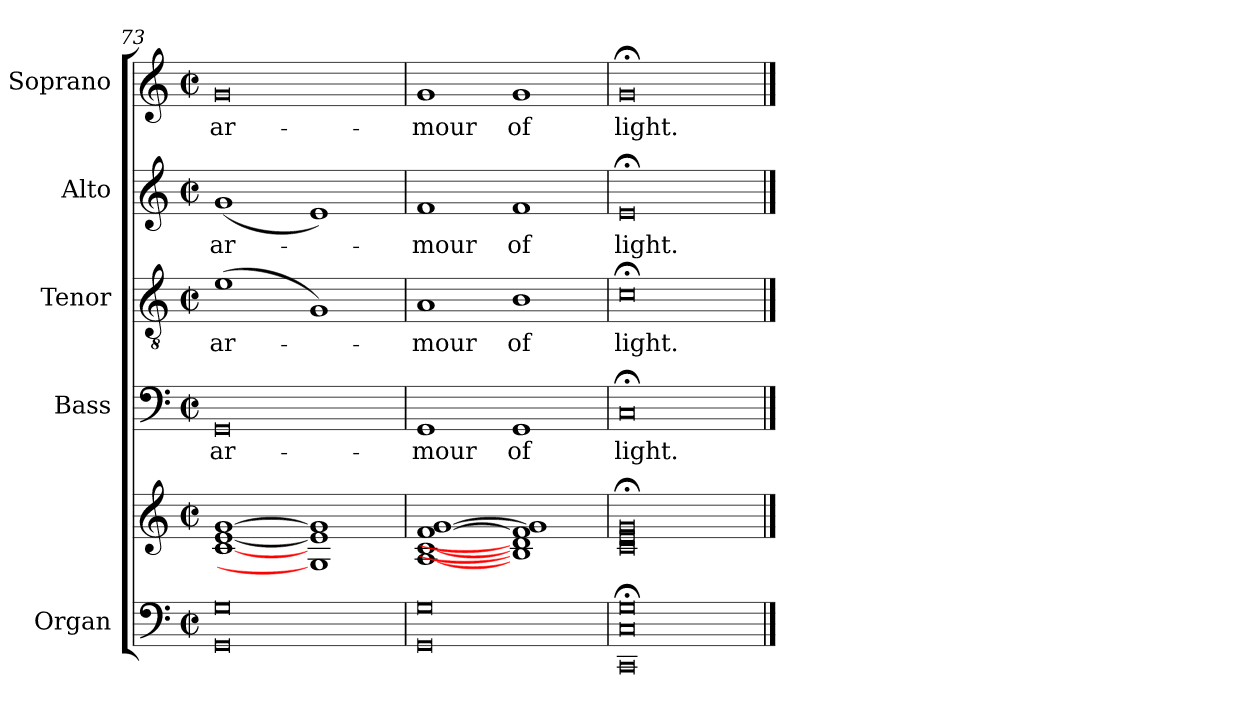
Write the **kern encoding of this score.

**kern	**kern	**kern	**text	**kern	**text	**kern	**text	**kern	**text
*part5	*part5	*part4	*part4	*part3	*part3	*part2	*part2	*part1	*part1
*staff6	*staff5	*staff4	*staff4	*staff3	*staff3	*staff2	*staff2	*staff1	*staff1
*I"Organ	*	*I"Bass	*	*I"Tenor	*	*I"Alto	*	*I"Soprano	*
*	*	*I'B	*	*I'T	*	*I'A	*	*I'S	*
*clefF4	*clefG2	*clefF4	*	*clefGv2	*	*clefG2	*	*clefG2	*
*k[]	*k[]	*k[]	*	*k[]	*	*k[]	*	*k[]	*
*C:	*C:	*C:	*	*C:	*	*C:	*	*C:	*
*M4/2	*M4/2	*M4/2	*	*M4/2	*	*M4/2	*	*M4/2	*
*met(c|)	*met(c|)	*met(c|)	*	*met(c|)	*	*met(c|)	*	*met(c|)	*
=73	=73	=73	=73	=73	=73	=73	=73	=73	=73
!	!	!	!LO:LY:b	!	!LO:LY:b	!	!LO:LY:b	!	!LO:LY:b
0GG 0G	[1c [1e [1g	0GG	ar-	(<1e	ar-	(<1g	ar-	0g	ar-
.	1G] 1e] 1g]	.	.	1G)	.	1e)	.	.	.
=74	=74	=74	=74	=74	=74	=74	=74	=74	=74
!	!	!	!LO:LY:b	!	!LO:LY:b	!	!LO:LY:b	!	!LO:LY:b
0GG 0G	[1A [1c [1f [1g	1GG	-mour	1A	mour	1f	mour	1g	-mour
!	!	!	!LO:LY:b	!	!LO:LY:b	!	!LO:LY:b	!	!LO:LY:b
.	1B] 1d] 1f] 1g]	1GG	of	1B	of	1f	of	1g	of
=75	=75	=75	=75	=75	=75	=75	=75	=75	=75
!	!	!	!LO:LY:b	!	!LO:LY:b	!	!LO:LY:b	!	!LO:LY:b
0CC; 0C; 0G;	0c;< 0e;< 0g;<	0C;<	light.	0c;<	light.	0e;<	light.	0g;<	light.
==	==	==	==	==	==	==	==	==	==
*-	*-	*-	*-	*-	*-	*-	*-	*-	*-
